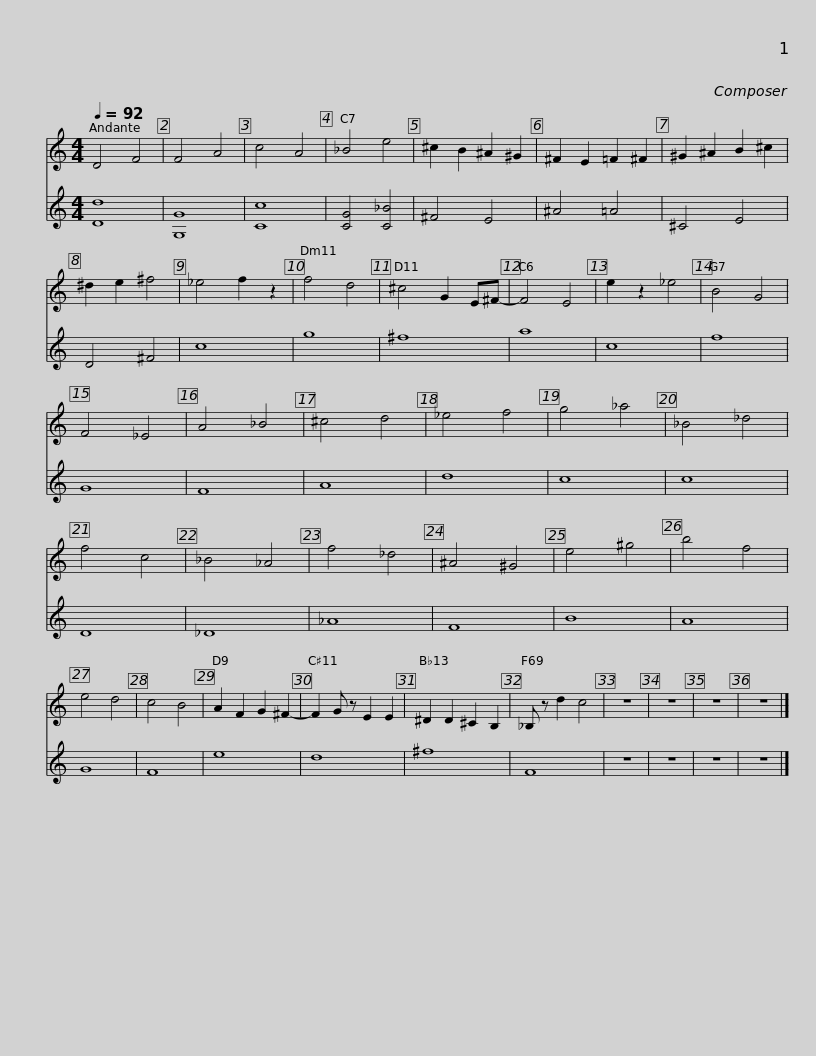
X:1
%%score 1 2
L:1/8
Q:1/4=92
M:4/4
I:linebreak $
K:C
V:1 treble
V:2 treble
V:1
 D4 F4 | F4 A4 | c4 A4 | _B4 e4 |$ ^c2 B2 ^A2 ^G2 | %5
 ^F2 E2 =F2 ^F2 | ^G2 ^A2 B2 ^c2 | ^d2 e2 ^f4 |$ _e4 f2 z2 | f4 d4 | %10
 ^c4 G2 E^F- | F4 E4 |$ e2 z2 _e4 | B4 G4 | F4 _E4 | %15
 A4 _B4 |$ ^c4 d4 | _e4 f4 | g4 _a4 | _B4 _d4 |$ %20
 f4 c4 | _B4 _A4 | f4 _d4 | ^A4 ^G4 |$ e4 ^g4 | %25
 b4 f4 | e4 d4 | c4 B4 |$ A2 F2 G2 ^F2- | F2 G z E2 E2 | %30
 ^D2 D2 ^C2 B,2 | _B, z d2 c4 | z8 | z8 | z8 | %35
 z8 |] %36
V:2
 [Dd]8 | [G,G]8 | [Cc]8 | [CG]4 [C_B]4 |$ ^F4 E4 | %5
 ^A4 =A4 | ^C4 E4 | D4 ^F4 |$ c8 | g8 | %10
 ^f8 | a8 |$ c8 | f8 | G8 | %15
 F8 |$ A8 | d8 | c8 | c8 |$ %20
 D8 | _D8 | _A8 | F8 |$ B8 | %25
 A8 | G8 | F8 |$ e8 | d8 | %30
 ^f8 | F8 | z8 | z8 | z8 | %35
 z8 |] %36
